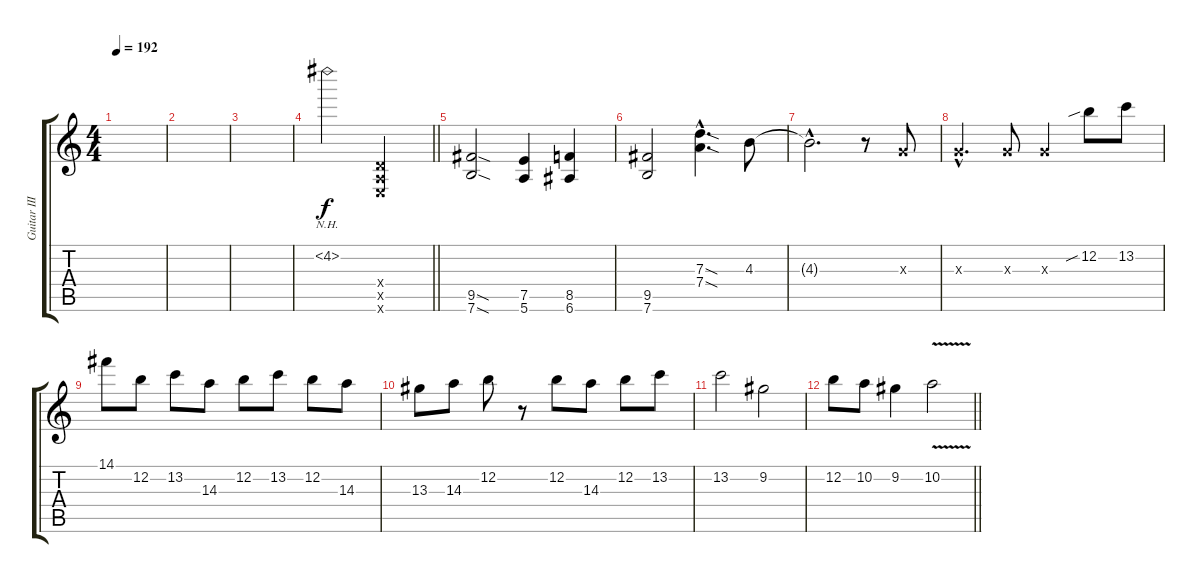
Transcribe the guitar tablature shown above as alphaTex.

\track ("Guitar III (Kaoru)" "Guitar III") {instrument distortionguitar}
\staff {score tabs}
\tuning (E4 B3 G3 D3 A2 E2) {hide}
\ts (4 4)
\tempo 192
\clef g2
\ks c
|
|
|
\barLineRight lightlight
4.2{nh}.2{balance 8} (0.4{x} 0.5{x} 0.6{x}).2 |
(9.5{sod} 7.6{sod}).2{volume 16 balance 8} (7.5 5.6).4 (8.5 6.6).4 |
(9.5 7.6).2 (7.3{sod hac} 7.4{sod hac}).4{d} 4.3.8 |
4.3{hac t}.2{d} r.8 0.3{x}.8 |
0.3{hac x}.4{d} 0.3{x}.8 0.3{x}.4 12.2{sib}.8 13.2.8 |
14.1.8 12.2.8 13.2.8 14.3.8 12.2.8 13.2.8 12.2.8 14.3.8 |
13.3.8 14.3.8 12.2.8 r.8 12.2.8 14.3.8 12.2.8 13.2.8 |
13.2.2 9.2.2 |
\barLineRight lightlight
12.2.8 10.2.8 9.2.4 10.2{v}.2
